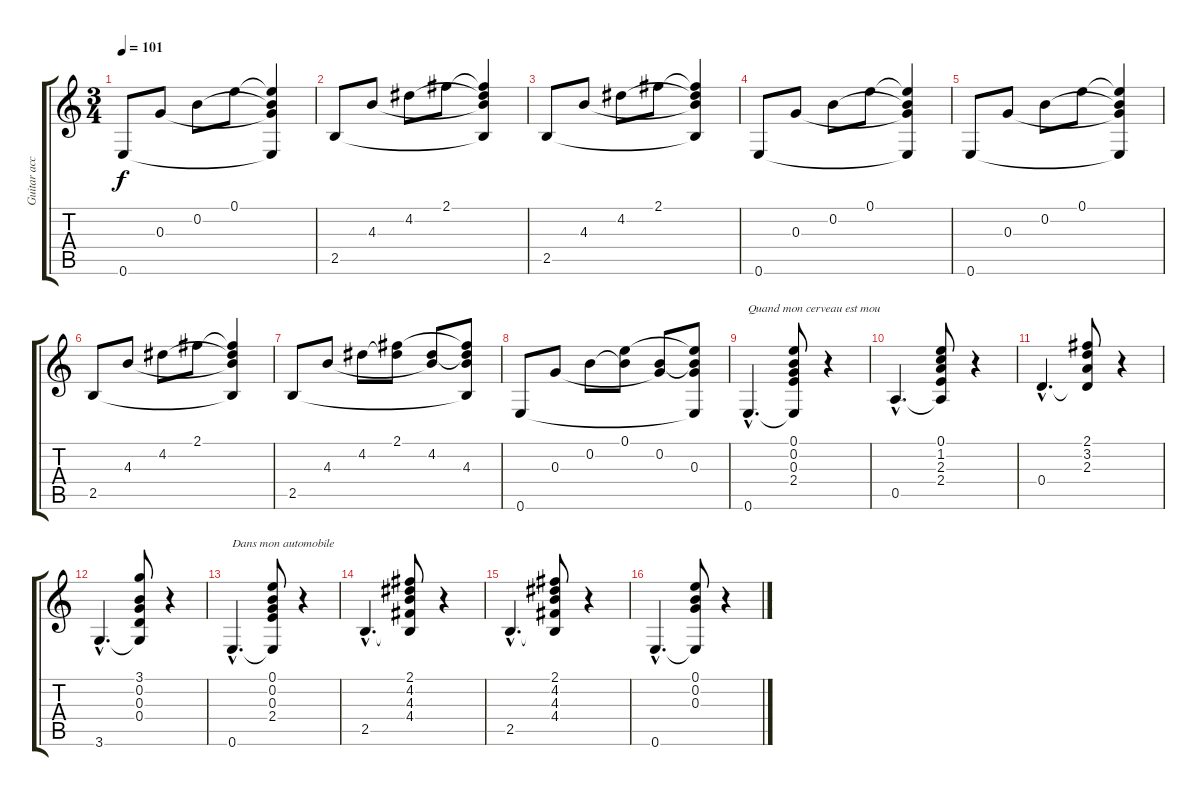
\track ("Guitar accoustique" "Guitar acc") {instrument acousticguitarnylon}
\staff {score tabs}
\tuning (E4 B3 G3 D3 A2 E2) {hide}
\ts (3 4)
\tempo 101
\clef g2
\ks c
0.6.8{dy f} 0.3.8 0.2.8 0.1.8 (0.1{t} 0.2{t} 0.3{t} 0.6{t}).4 |
2.5.8 4.3.8 4.2.8 2.1.8 (2.1{t} 4.2{t} 4.3{t} 2.5{t}).4 |
2.5.8 4.3.8 4.2.8 2.1.8 (2.1{t} 4.2{t} 4.3{t} 2.5{t}).4 |
0.6.8 0.3.8 0.2.8 0.1.8 (0.1{t} 0.2{t} 0.3{t} 0.6{t}).4 |
0.6.8 0.3.8 0.2.8 0.1.8 (0.1{t} 0.2{t} 0.3{t} 0.6{t}).4 |
2.5.8 4.3.8 4.2.8 2.1.8 (2.1{t} 4.2{t} 4.3{t} 2.5{t}).4 |
2.5.8 4.3.8 4.2.8 (2.1 4.2{t}).8 (4.2 4.3{t}).8 (2.1{t} 4.2{t} 4.3 2.5{t}).8 |
0.6.8 0.3.8 0.2.8 (0.1 0.2{t}).8 (0.2 0.3{t}).8 (0.1{t} 0.2{t} 0.3 0.6{t}).8 |
0.6{hac}.4{d txt "Quand mon cerveau est mou"} (0.1 0.2 0.3 2.4 0.6{t}).8 r.4 |
0.5{hac}.4{d} (0.1 1.2 2.3 2.4 0.5{t}).8 r.4 |
0.4{hac}.4{d} (2.1 3.2 2.3 0.4{t}).8 r.4 |
3.6{hac}.4{d} (3.1 0.2 0.3 0.4 3.6{t}).8 r.4 |
0.6{hac}.4{d txt "Dans mon automobile"} (0.1 0.2 0.3 2.4 0.6{t}).8 r.4 |
2.5{hac}.4{d} (2.1 4.2 4.3 4.4 2.5{t}).8 r.4 |
2.5{hac}.4{d} (2.1 4.2 4.3 4.4 2.5{t}).8 r.4 |
0.6{hac}.4{d} (0.1 0.2 0.3 0.6{t}).8 r.4
